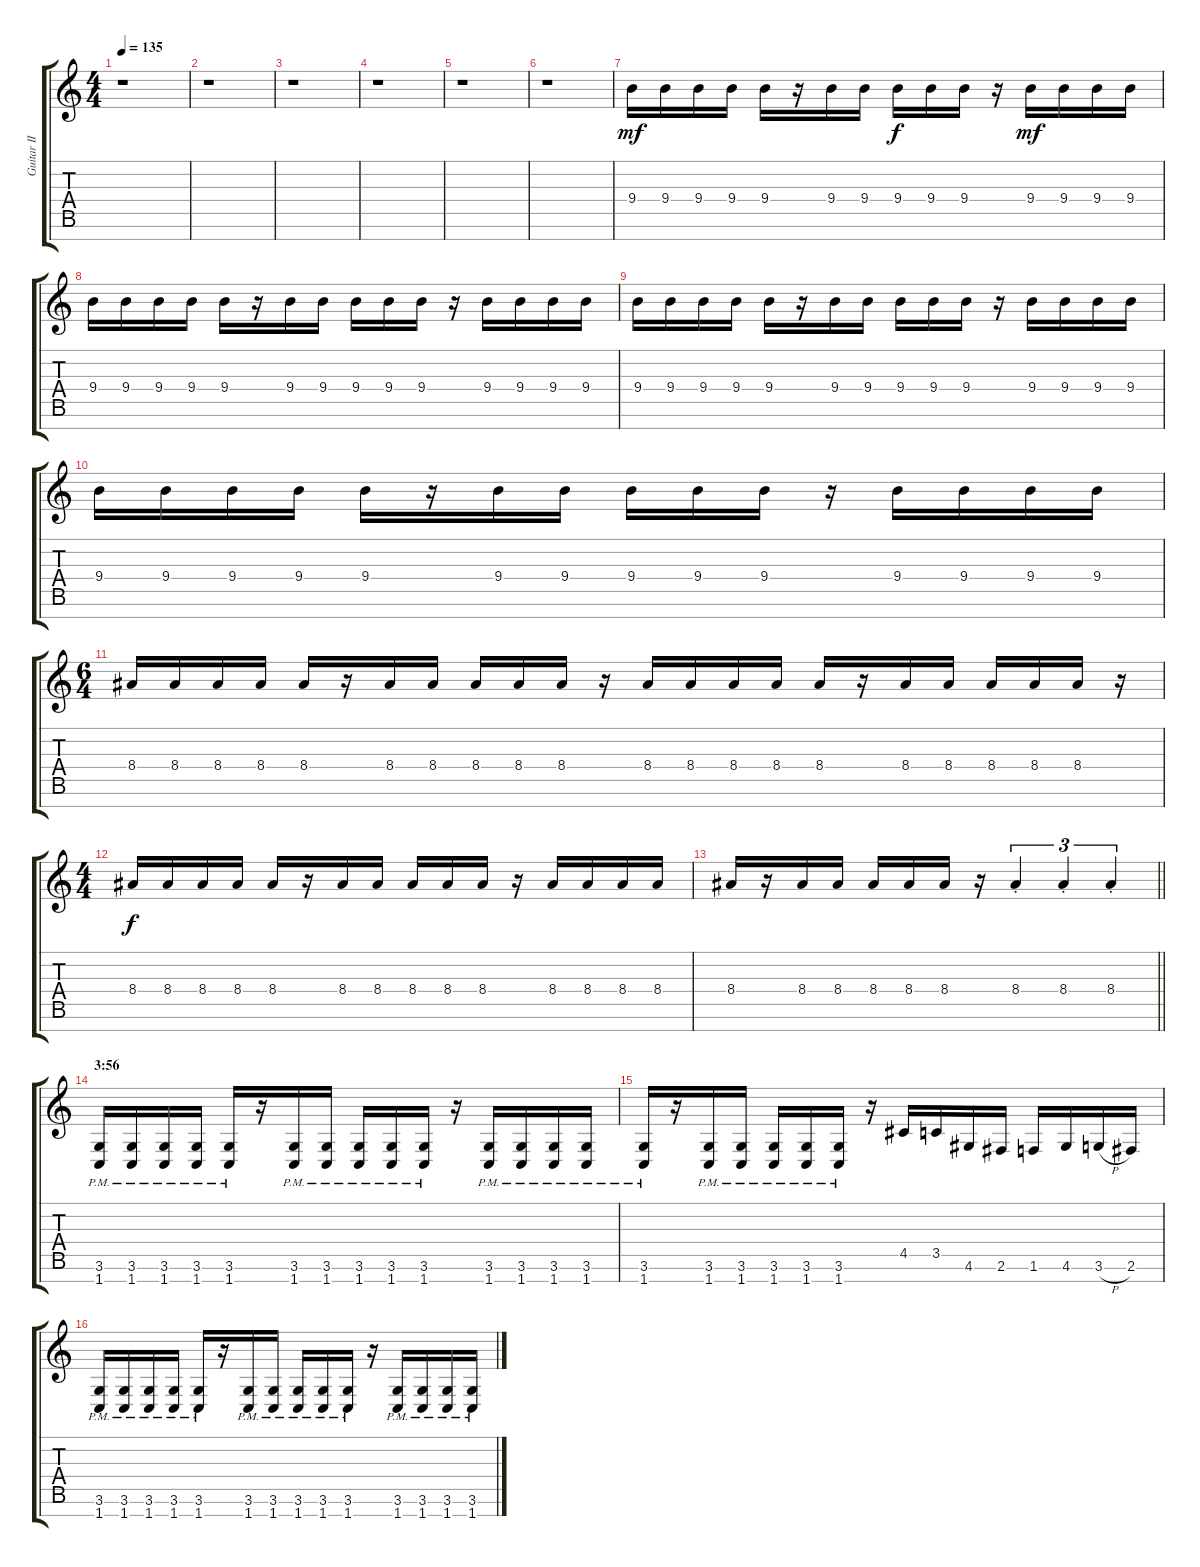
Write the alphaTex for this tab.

\track ("Guitar II" "Guitar II") {instrument distortionguitar}
\staff {score tabs}
\tuning (E4 B3 G3 D3 A2 E2 B1) {hide}
\ts (4 4)
\tempo 135
\clef g2
\ks c
r.1{dy f} |
r.1 |
r.1 |
r.1 |
r.1 |
r.1 |
9.4.16{dy mf volume 16} 9.4.16 9.4.16 9.4.16 9.4.16 r.16 9.4.16 9.4.16 9.4.16{dy f} 9.4.16 9.4.16 r.16 9.4.16{dy mf} 9.4.16 9.4.16 9.4.16 |
9.4.16 9.4.16 9.4.16 9.4.16 9.4.16 r.16 9.4.16 9.4.16 9.4.16 9.4.16 9.4.16 r.16 9.4.16 9.4.16 9.4.16 9.4.16 |
9.4.16 9.4.16 9.4.16 9.4.16 9.4.16 r.16 9.4.16 9.4.16 9.4.16 9.4.16 9.4.16 r.16 9.4.16 9.4.16 9.4.16 9.4.16 |
9.4.16 9.4.16 9.4.16 9.4.16 9.4.16 r.16 9.4.16 9.4.16 9.4.16 9.4.16 9.4.16 r.16 9.4.16 9.4.16 9.4.16 9.4.16 |
\ts (6 4)
8.4.16 8.4.16 8.4.16 8.4.16 8.4.16 r.16 8.4.16 8.4.16 8.4.16 8.4.16 8.4.16 r.16 8.4.16 8.4.16 8.4.16 8.4.16 8.4.16 r.16 8.4.16 8.4.16 8.4.16 8.4.16 8.4.16 r.16 |
\ts (4 4)
8.4.16{dy f} 8.4.16 8.4.16 8.4.16 8.4.16 r.16 8.4.16 8.4.16 8.4.16 8.4.16 8.4.16 r.16 8.4.16 8.4.16 8.4.16 8.4.16 |
\barLineRight lightlight
8.4.16 r.16 8.4.16 8.4.16 8.4.16 8.4.16 8.4.16 r.16 8.4{st}.4{tu (3 2)} 8.4{st}.4{tu (3 2)} 8.4{st}.4{tu (3 2)} |
\section ("" "3:56")
(3.6{pm} 1.7{pm}).16 (3.6{pm} 1.7{pm}).16 (3.6{pm} 1.7{pm}).16 (3.6{pm} 1.7{pm}).16 (3.6{pm} 1.7{pm}).16 r.16 (3.6{pm} 1.7{pm}).16 (3.6{pm} 1.7{pm}).16 (3.6{pm} 1.7{pm}).16 (3.6{pm} 1.7{pm}).16 (3.6{pm} 1.7{pm}).16 r.16 (3.6{pm} 1.7{pm}).16 (3.6{pm} 1.7{pm}).16 (3.6{pm} 1.7{pm}).16 (3.6{pm} 1.7{pm}).16 |
(3.6{pm} 1.7{pm}).16 r.16 (3.6{pm} 1.7{pm}).16 (3.6{pm} 1.7{pm}).16 (3.6{pm} 1.7{pm}).16 (3.6{pm} 1.7{pm}).16 (3.6{pm} 1.7{pm}).16 r.16 4.5.16 3.5.16 4.6.16 2.6.16 1.6.16 4.6.16 3.6{h}.16 2.6.16 |
(3.6{pm} 1.7{pm}).16 (3.6{pm} 1.7{pm}).16 (3.6{pm} 1.7{pm}).16 (3.6{pm} 1.7{pm}).16 (3.6{pm} 1.7{pm}).16 r.16 (3.6{pm} 1.7{pm}).16 (3.6{pm} 1.7{pm}).16 (3.6{pm} 1.7{pm}).16 (3.6{pm} 1.7{pm}).16 (3.6{pm} 1.7{pm}).16 r.16 (3.6{pm} 1.7{pm}).16 (3.6{pm} 1.7{pm}).16 (3.6{pm} 1.7{pm}).16 (3.6{pm} 1.7{pm}).16
